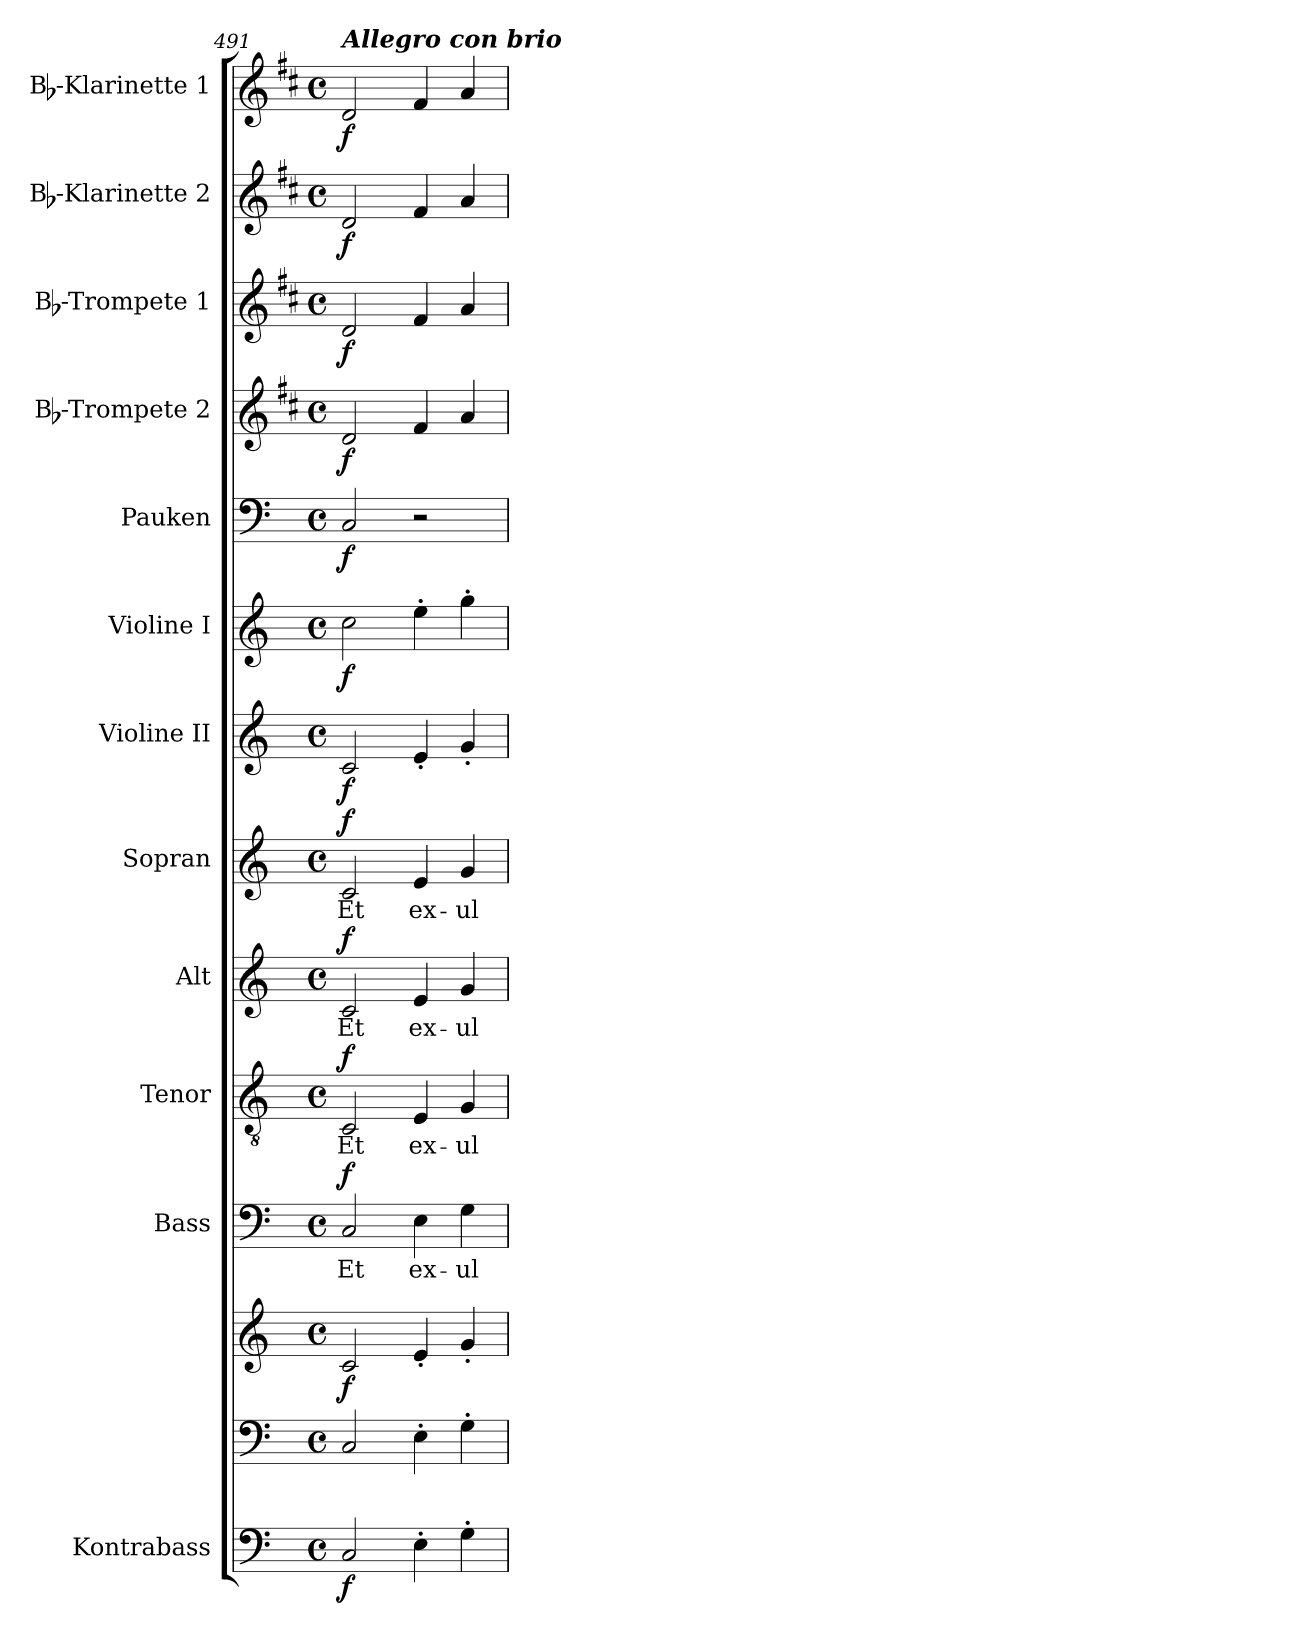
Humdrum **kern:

**kern	**dynam	**kern	**kern	**dynam	**kern	**text	**dynam	**kern	**text	**dynam	**kern	**text	**dynam	**kern	**text	**dynam	**kern	**dynam	**kern	**dynam	**kern	**dynam	**kern	**dynam	**kern	**dynam	**kern	**dynam	**kern	**dynam
*part13	*part13	*part12	*part12	*part12	*part11	*part11	*part11	*part10	*part10	*part10	*part9	*part9	*part9	*part8	*part8	*part8	*part7	*part7	*part6	*part6	*part5	*part5	*part4	*part4	*part3	*part3	*part2	*part2	*part1	*part1
*staff14	*staff14	*staff13	*staff12	*staff12/13	*staff11	*staff11	*staff11	*staff10	*staff10	*staff10	*staff9	*staff9	*staff9	*staff8	*staff8	*staff8	*staff7	*staff7	*staff6	*staff6	*staff5	*staff5	*staff4	*staff4	*staff3	*staff3	*staff2	*staff2	*staff1	*staff1
*I"Kontrabass	*	*	*	*	*I"Bass	*	*	*I"Tenor	*	*	*I"Alt	*	*	*I"Sopran	*	*	*I"Violine II	*	*I"Violine I	*	*I"Pauken	*	*I"Bb-Trompete 2	*	*I"Bb-Trompete 1	*	*I"Bb-Klarinette 2	*	*I"Bb-Klarinette 1	*
*I'Kb.	*	*	*	*	*I'B.	*	*	*I'T.	*	*	*I'A.	*	*	*I'S.	*	*	*I'Vl. II	*	*I'Vl. I	*	*I'Pk.	*	*I'Bb Trp. 2	*	*I'Bb Trp. 1	*	*I'Bb Kl. 2	*	*I'Bb Kl. 1	*
!!LO:PB:g=z
*clefF4	*	*clefF4	*clefG2	*	*clefF4	*	*	*clefGv2	*	*	*clefG2	*	*	*clefG2	*	*	*clefG2	*	*clefG2	*	*clefF4	*	*clefG2	*	*clefG2	*	*clefG2	*	*clefG2	*
*ITrd7c12	*	*	*	*	*	*	*	*	*	*	*	*	*	*	*	*	*	*	*	*	*	*	*ITrd1c2	*	*ITrd1c2	*	*ITrd1c2	*	*ITrd1c2	*
*k[]	*	*k[]	*k[]	*	*k[]	*	*	*k[]	*	*	*k[]	*	*	*k[]	*	*	*k[]	*	*k[]	*	*k[]	*	*k[]	*	*k[]	*	*k[]	*	*k[]	*
*C:	*	*C:	*C:	*	*C:	*	*	*C:	*	*	*C:	*	*	*C:	*	*	*C:	*	*C:	*	*C:	*	*C:	*	*C:	*	*C:	*	*C:	*
*M4/4	*	*M4/4	*M4/4	*	*M4/4	*	*	*M4/4	*	*	*M4/4	*	*	*M4/4	*	*	*M4/4	*	*M4/4	*	*M4/4	*	*M4/4	*	*M4/4	*	*M4/4	*	*M4/4	*
*met(c)	*	*met(c)	*met(c)	*	*met(c)	*	*	*met(c)	*	*	*met(c)	*	*	*met(c)	*	*	*met(c)	*	*met(c)	*	*met(c)	*	*met(c)	*	*met(c)	*	*met(c)	*	*met(c)	*
=491	=491	=491	=491	=491	=491	=491	=491	=491	=491	=491	=491	=491	=491	=491	=491	=491	=491	=491	=491	=491	=491	=491	=491	=491	=491	=491	=491	=491	=491	=491
!	!	!	!	!	!	!	!	!	!	!	!	!	!	!	!	!	!	!	!	!	!	!	!	!	!	!	!	!	!LO:TX:a:Bi:t=Allegro con brio	!
!	!LO:DY:b	!	!	!LO:DY:b	!	!LO:LY:b	!LO:DY:a	!	!LO:LY:b	!LO:DY:a	!	!LO:LY:b	!LO:DY:a	!	!LO:LY:b	!LO:DY:a	!	!LO:DY:b	!	!LO:DY:b	!	!LO:DY:b	!	!LO:DY:b	!	!LO:DY:b	!	!LO:DY:b	!	!LO:DY:b
2CC/	f	2C/	2c/	f	2C/	Et	f	2C/	Et	f	2c/	Et	f	2c/	Et	f	2c/	f	2cc\	f	2C/	f	2c/	f	2c/	f	2c/	f	2c/	f
!	!	!	!	!	!	!LO:LY:b	!	!	!LO:LY:b	!	!	!LO:LY:b	!	!	!LO:LY:b	!	!	!	!	!	!	!	!	!	!	!	!	!	!	!
4EE'>\	.	4E'>\	4e'</	.	4E\	ex-	.	4E/	ex-	.	4e/	ex-	.	4e/	ex-	.	4e'</	.	4ee'>\	.	2r	.	4e/	.	4e/	.	4e/	.	4e/	.
!	!	!	!	!	!	!LO:LY:b	!	!	!LO:LY:b	!	!	!LO:LY:b	!	!	!LO:LY:b	!	!	!	!	!	!	!	!	!	!	!	!	!	!	!
4GG'>\	.	4G'>\	4g'</	.	4G\	-ul-	.	4G/	-ul-	.	4g/	-ul-	.	4g/	-ul-	.	4g'</	.	4gg'>\	.	.	.	4g/	.	4g/	.	4g/	.	4g/	.
=	=	=	=	=	=	=	=	=	=	=	=	=	=	=	=	=	=	=	=	=	=	=	=	=	=	=	=	=	=	=
*-	*-	*-	*-	*-	*-	*-	*-	*-	*-	*-	*-	*-	*-	*-	*-	*-	*-	*-	*-	*-	*-	*-	*-	*-	*-	*-	*-	*-	*-	*-
